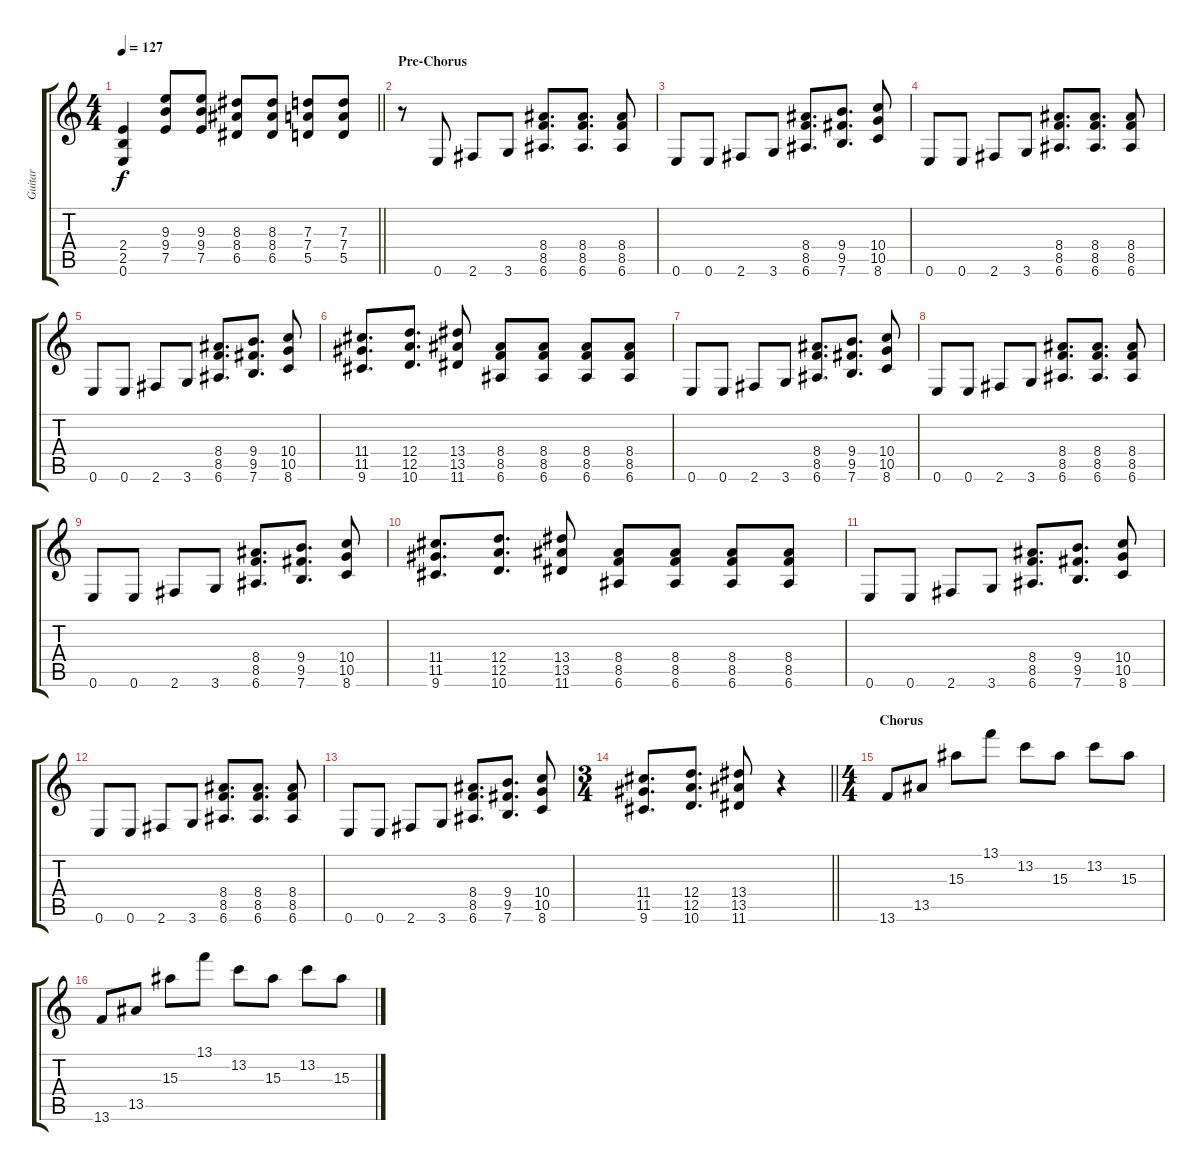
\track ("Guitar" "Guitar") {instrument distortionguitar}
\staff {score tabs}
\tuning (E4 B3 G3 D3 A2 E2) {hide}
\ts (4 4)
\tempo 127
\clef g2
\barLineRight lightlight
\ks c
(2.4 2.5 0.6).4{dy f} (9.3 9.4 7.5).8 (9.3 9.4 7.5).8 (8.3 8.4 6.5).8 (8.3 8.4 6.5).8 (7.3 7.4 5.5).8 (7.3 7.4 5.5).8 |
\section ("" "Pre-Chorus")
r.8 0.6.8 2.6.8 3.6.8 (8.4 8.5 6.6).8{d} (8.4 8.5 6.6).8{d} (8.4 8.5 6.6).8 |
0.6.8 0.6.8 2.6.8 3.6.8 (8.4 8.5 6.6).8{d} (9.4 9.5 7.6).8{d} (10.4 10.5 8.6).8 |
0.6.8 0.6.8 2.6.8 3.6.8 (8.4 8.5 6.6).8{d} (8.4 8.5 6.6).8{d} (8.4 8.5 6.6).8 |
0.6.8 0.6.8 2.6.8 3.6.8 (8.4 8.5 6.6).8{d} (9.4 9.5 7.6).8{d} (10.4 10.5 8.6).8 |
(11.4 11.5 9.6).8{d} (12.4 12.5 10.6).8{d} (13.4 13.5 11.6).8 (8.4 8.5 6.6).8 (8.4 8.5 6.6).8 (8.4 8.5 6.6).8 (8.4 8.5 6.6).8 |
0.6.8 0.6.8 2.6.8 3.6.8 (8.4 8.5 6.6).8{d} (9.4 9.5 7.6).8{d} (10.4 10.5 8.6).8 |
0.6.8 0.6.8 2.6.8 3.6.8 (8.4 8.5 6.6).8{d} (8.4 8.5 6.6).8{d} (8.4 8.5 6.6).8 |
0.6.8 0.6.8 2.6.8 3.6.8 (8.4 8.5 6.6).8{d} (9.4 9.5 7.6).8{d} (10.4 10.5 8.6).8 |
(11.4 11.5 9.6).8{d} (12.4 12.5 10.6).8{d} (13.4 13.5 11.6).8 (8.4 8.5 6.6).8 (8.4 8.5 6.6).8 (8.4 8.5 6.6).8 (8.4 8.5 6.6).8 |
0.6.8 0.6.8 2.6.8 3.6.8 (8.4 8.5 6.6).8{d} (9.4 9.5 7.6).8{d} (10.4 10.5 8.6).8 |
0.6.8 0.6.8 2.6.8 3.6.8 (8.4 8.5 6.6).8{d} (8.4 8.5 6.6).8{d} (8.4 8.5 6.6).8 |
0.6.8 0.6.8 2.6.8 3.6.8 (8.4 8.5 6.6).8{d} (9.4 9.5 7.6).8{d} (10.4 10.5 8.6).8 |
\ts (3 4)
\barLineRight lightlight
(11.4 11.5 9.6).8{d} (12.4 12.5 10.6).8{d} (13.4 13.5 11.6).8 r.4 |
\ts (4 4)
\section ("" "Chorus")
13.6.8 13.5.8 15.3.8 13.1.8 13.2.8 15.3.8 13.2.8 15.3.8 |
13.6.8 13.5.8 15.3.8 13.1.8 13.2.8 15.3.8 13.2.8 15.3.8
